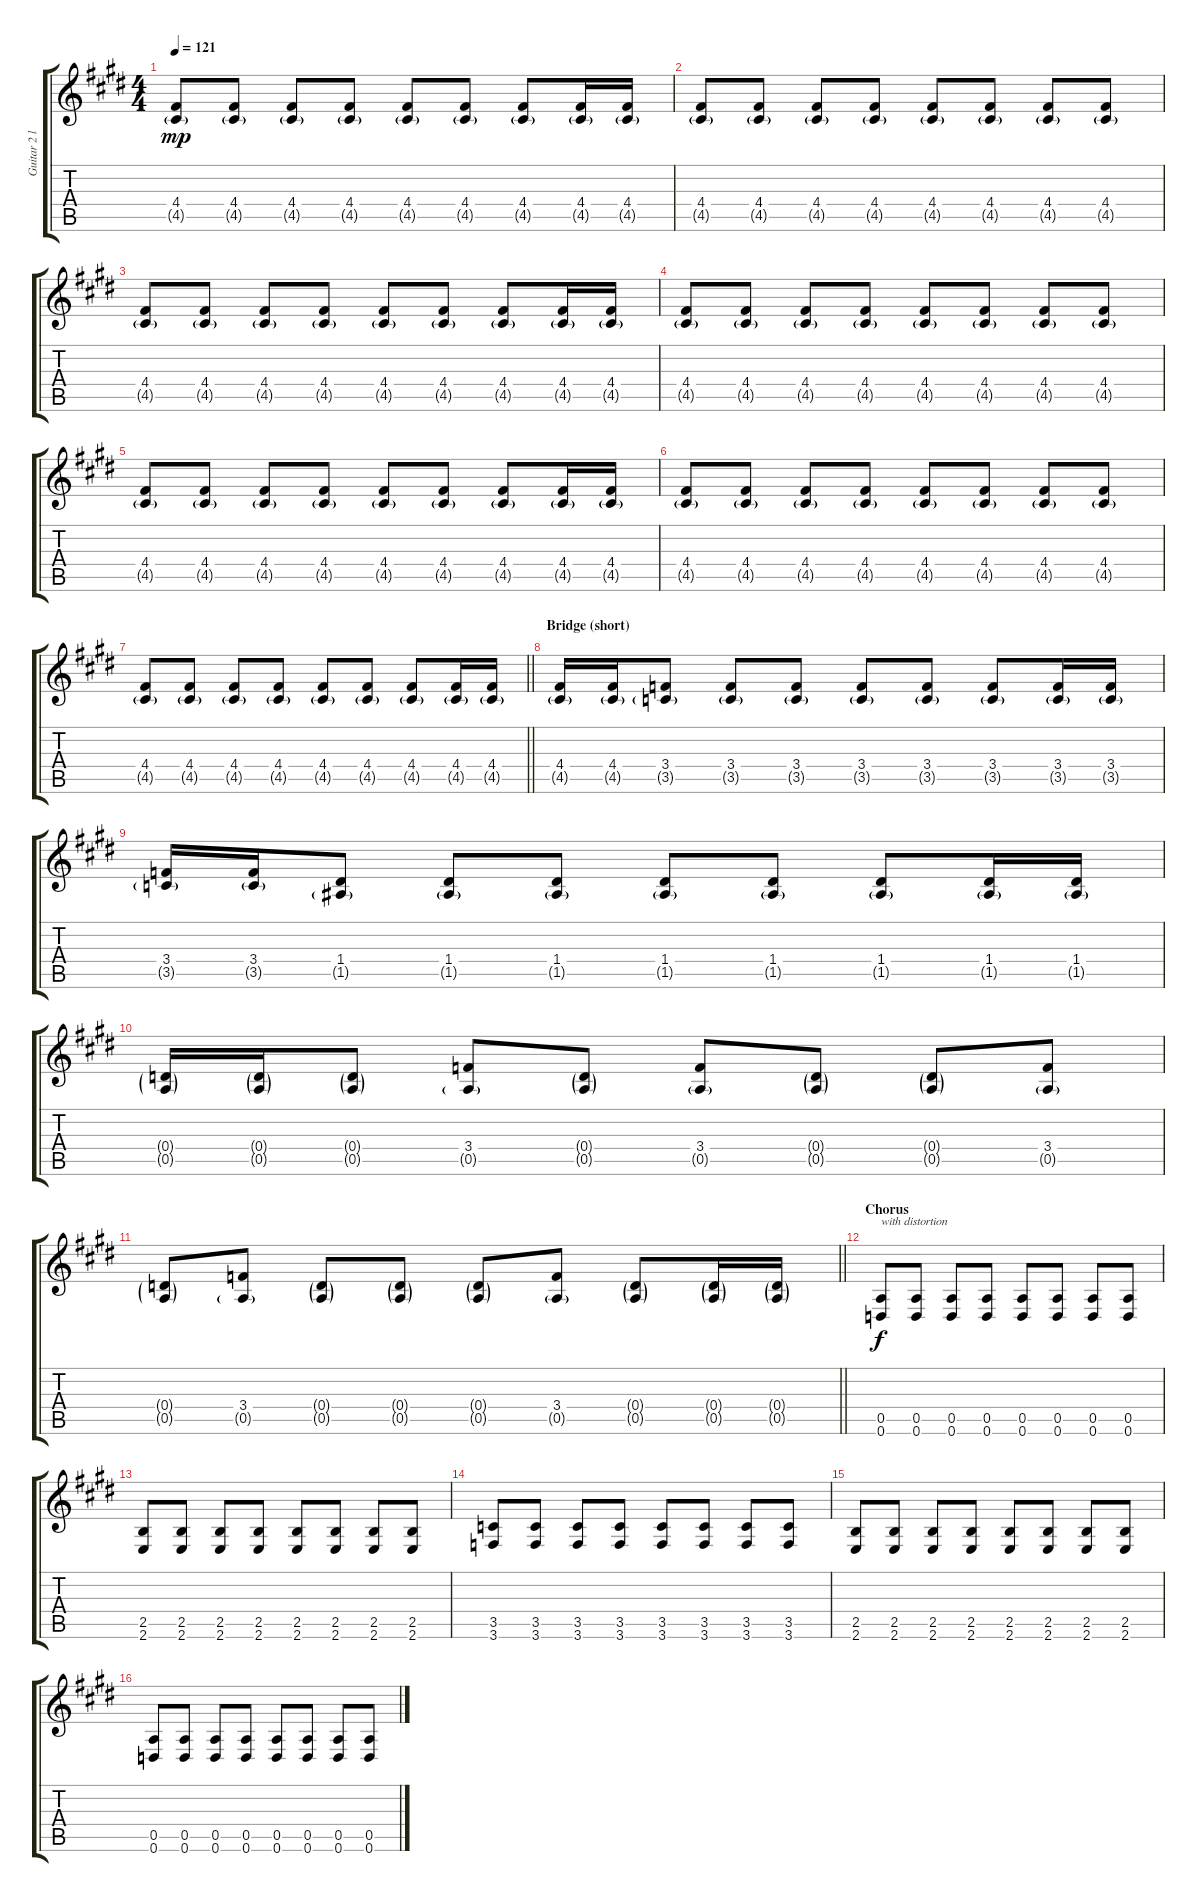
\track ("Guitar 2 left" "Guitar 2 l") {instrument electricguitarclean}
\staff {score tabs}
\tuning (E4 B3 G3 D3 A2 D2) {hide}
\ts (4 4)
\tempo 121
\clef g2
\ks c#minor
(4.4 4.5{g}).8{dy mp} (4.4 4.5{g}).8 (4.4 4.5{g}).8 (4.4 4.5{g}).8 (4.4 4.5{g}).8 (4.4 4.5{g}).8 (4.4 4.5{g}).8 (4.4 4.5{g}).16 (4.4 4.5{g}).16 |
(4.4 4.5{g}).8 (4.4 4.5{g}).8 (4.4 4.5{g}).8 (4.4 4.5{g}).8 (4.4 4.5{g}).8 (4.4 4.5{g}).8 (4.4 4.5{g}).8 (4.4 4.5{g}).8 |
(4.4 4.5{g}).8 (4.4 4.5{g}).8 (4.4 4.5{g}).8 (4.4 4.5{g}).8 (4.4 4.5{g}).8 (4.4 4.5{g}).8 (4.4 4.5{g}).8 (4.4 4.5{g}).16 (4.4 4.5{g}).16 |
(4.4 4.5{g}).8 (4.4 4.5{g}).8 (4.4 4.5{g}).8 (4.4 4.5{g}).8 (4.4 4.5{g}).8 (4.4 4.5{g}).8 (4.4 4.5{g}).8 (4.4 4.5{g}).8 |
(4.4 4.5{g}).8 (4.4 4.5{g}).8 (4.4 4.5{g}).8 (4.4 4.5{g}).8 (4.4 4.5{g}).8 (4.4 4.5{g}).8 (4.4 4.5{g}).8 (4.4 4.5{g}).16 (4.4 4.5{g}).16 |
(4.4 4.5{g}).8 (4.4 4.5{g}).8 (4.4 4.5{g}).8 (4.4 4.5{g}).8 (4.4 4.5{g}).8 (4.4 4.5{g}).8 (4.4 4.5{g}).8 (4.4 4.5{g}).8 |
\barLineRight lightlight
(4.4 4.5{g}).8 (4.4 4.5{g}).8 (4.4 4.5{g}).8 (4.4 4.5{g}).8 (4.4 4.5{g}).8 (4.4 4.5{g}).8 (4.4 4.5{g}).8 (4.4 4.5{g}).16 (4.4 4.5{g}).16 |
\section ("" "Bridge (short)")
(4.4 4.5{g}).16 (4.4 4.5{g}).16 (3.4 3.5{g}).8 (3.4 3.5{g}).8 (3.4 3.5{g}).8 (3.4 3.5{g}).8 (3.4 3.5{g}).8 (3.4 3.5{g}).8 (3.4 3.5{g}).16 (3.4 3.5{g}).16 |
(3.4 3.5{g}).16 (3.4 3.5{g}).16 (1.4 1.5{g}).8 (1.4 1.5{g}).8 (1.4 1.5{g}).8 (1.4 1.5{g}).8 (1.4 1.5{g}).8 (1.4 1.5{g}).8 (1.4 1.5{g}).16 (1.4 1.5{g}).16 |
(0.4{g} 0.5{g}).16 (0.4{g} 0.5{g}).16 (0.4{g} 0.5{g}).8 (3.4 0.5{g}).8 (0.4{g} 0.5{g}).8 (3.4 0.5{g}).8 (0.4{g} 0.5{g}).8 (0.4{g} 0.5{g}).8 (3.4 0.5{g}).8 |
\barLineRight lightlight
(0.4{g} 0.5{g}).8 (3.4 0.5{g}).8 (0.4{g} 0.5{g}).8 (0.4{g} 0.5{g}).8 (0.4{g} 0.5{g}).8 (3.4 0.5{g}).8 (0.4{g} 0.5{g}).8 (0.4{g} 0.5{g}).16 (0.4{g} 0.5{g}).16 |
\section ("" "Chorus")
(0.5 0.6).8{txt "with distortion" dy f instrument distortionguitar} (0.5 0.6).8 (0.5 0.6).8 (0.5 0.6).8 (0.5 0.6).8 (0.5 0.6).8 (0.5 0.6).8 (0.5 0.6).8 |
(2.5 2.6).8 (2.5 2.6).8 (2.5 2.6).8 (2.5 2.6).8 (2.5 2.6).8 (2.5 2.6).8 (2.5 2.6).8 (2.5 2.6).8 |
(3.5 3.6).8 (3.5 3.6).8 (3.5 3.6).8 (3.5 3.6).8 (3.5 3.6).8 (3.5 3.6).8 (3.5 3.6).8 (3.5 3.6).8 |
(2.5 2.6).8 (2.5 2.6).8 (2.5 2.6).8 (2.5 2.6).8 (2.5 2.6).8 (2.5 2.6).8 (2.5 2.6).8 (2.5 2.6).8 |
(0.5 0.6).8 (0.5 0.6).8 (0.5 0.6).8 (0.5 0.6).8 (0.5 0.6).8 (0.5 0.6).8 (0.5 0.6).8 (0.5 0.6).8
